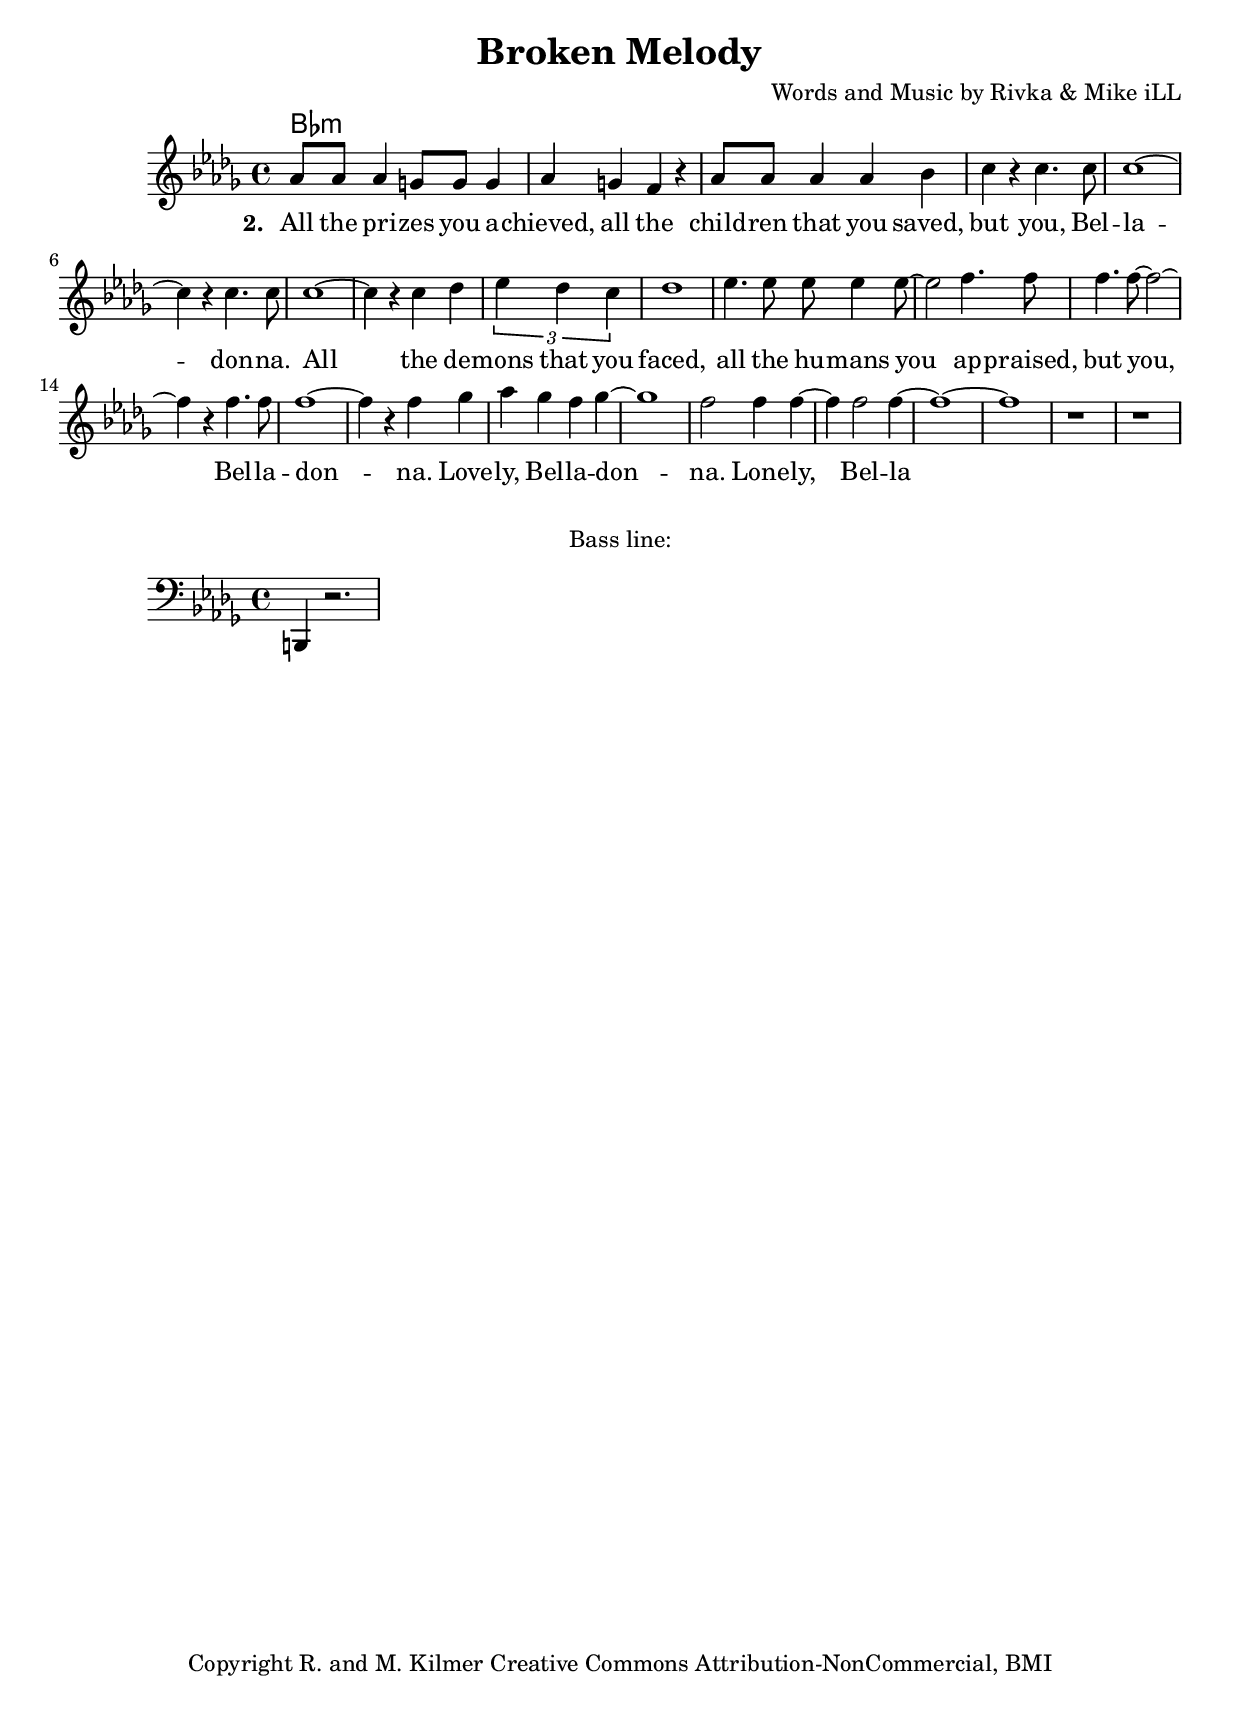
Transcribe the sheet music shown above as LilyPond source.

\version "2.18.2"

\header {
  title = "Broken Melody"
  composer = "Words and Music by Rivka & Mike iLL"
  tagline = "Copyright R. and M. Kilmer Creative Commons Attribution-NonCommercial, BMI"
}

\paper{ print-page-number = ##f bottom-margin = 0.5\in }

bassline = \relative c, {
	\clef bass
  	\key bes \minor
  	\time 4/4
  	b4 r2. |
}

melody = \relative c'' {
  \clef treble
  \key bes \minor
  \time 4/4 
  \set Score.voltaSpannerDuration = #(ly:make-moment 24/8)
  <<
	  \new Voice = "words" {
		  \repeat volta 2 {
			 
		  }
			aes8 aes aes4 g8 g g4 | aes g f r | aes8 aes aes4 aes bes | c r c4. c8  |
			c1~ | c4 r c4. c8 | c1~ | c4 r c4 des | 
			\tuplet 3/4 { ees4 des c } | des1 | ees4. ees8 ees ees4 ees8~ | ees2 f4. f8 | 
			f4. f8~ f2~ | f4 r f4. f8 | f1~ | f4 r f ges | 
			aes ges f ges~ | ges1 | f2 f4 f~ | f f2 f4~ | 
			f1~ |f | r | r |
	  }
  >>
}


text =  \lyricmode {
      \set associatedVoice = "words"
	  \set stanza = #"1. "
		
}

wordsTwo =  \lyricmode {
	\set associatedVoice = "words"
	\set stanza = #"2. " 
	All the pri -- zes you a -- chieved, all the child -- ren that you saved, but 
	you, Bel -- la -- don -- na.
	All the de -- mons that you faced, all the hu -- mans you ap -- praised, but
	you, Bel -- la -- don -- na.
	Love -- ly, Bel -- la -- don -- na.
	Lone -- ly, Bel -- la -- don -- na.
	Twist me, Bel -- la -- don -- na.
	Fold me, Bel -- la -- don -- na.
}

harmonies = \chordmode {
	bes:min
}

\score {
  <<
    \new ChordNames {
      \set chordChanges = ##t
      \harmonies
    }
    \new Staff  {
    <<
    	\new Voice = "upper" { \melody }
    >>
  	}
  	\new Lyrics \lyricsto "words" \text
  	\new Lyrics \lyricsto "words" \wordsTwo
  >>
  
  \layout { }
  \midi { }
}

% Additional Notes
\markup \fill-line {
"Bass line:"
}

\new Voice = "bassline" { \bassline }
